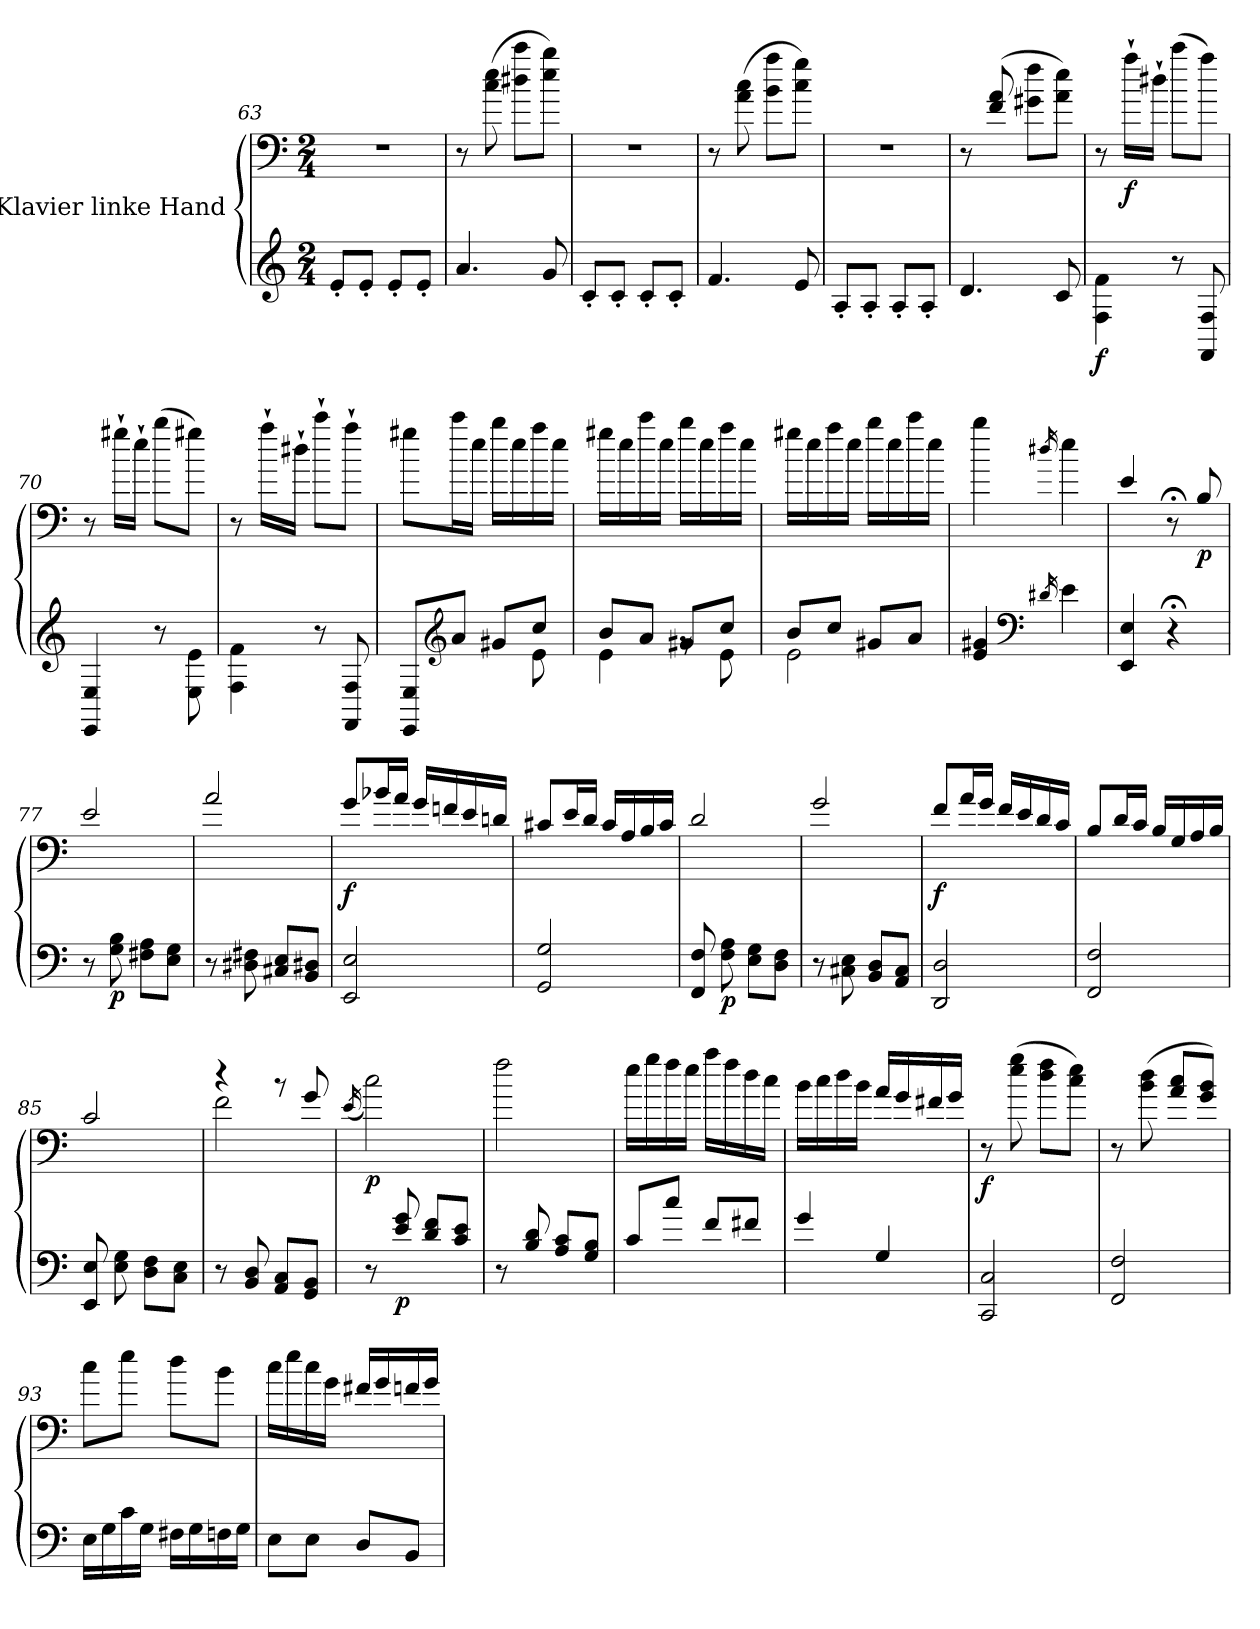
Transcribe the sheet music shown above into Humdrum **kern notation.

**kern	**kern	**dynam
*part1	*part1	*part1
*staff2	*staff1	*staff1/2
*I"Klavier linke Hand	*	*
*clefG2	*clefF4	*
*k[]	*k[]	*
*M2/4	*M2/4	*
=63	=63	=63
8e'/L	2r	.
8e'/J	.	.
8e'/L	.	.
8e'/J	.	.
=64	=64	=64
4.a/	8r	.
.	(>8cc\ 8ee\	.
.	8dd#X\ 8ccc\L	.
8g/	8ee\ 8bb\J)	.
!!LO:PB:g=z
=65	=65	=65
8c'/L	2r	.
8c'/J	.	.
8c'/L	.	.
8c'/J	.	.
=66	=66	=66
4.f/	8r	.
.	(>8a\ 8cc\	.
.	8b\ 8aa\L	.
8e/	8cc\ 8gg\J)	.
=67	=67	=67
8A'/L	2r	.
8A'/J	.	.
8A'/L	.	.
8A'/J	.	.
=68	=68	=68
4.d/	8r	.
.	(>8f/ 8a/	.
.	8g#X\ 8ff\L	.
8c/	8a\ 8ee\J)	.
=69	=69	=69
!	!	!LO:DY:b=2
4F\ 4f\	8r	f
!	!	!LO:DY:b
.	16aa`\LL	f
.	16dd#X`\JJ	.
8r	(>8ccc\L	.
8FF/ 8F/	8aa\J)	.
=70	=70	=70
4EE/ 4E/	8r	.
.	16gg#X`\LL	.
.	16ee`\JJ	.
8r	(>8bb\L	.
8E\ 8e\	8gg#X\J)	.
!!LO:LB:g=z
=71	=71	=71
4F\ 4f\	8r	.
.	16aa`\LL	.
.	16dd#X`\JJ	.
8r	8ccc`\L	.
8FF/ 8F/	8aa`\J	.
=72	=72	=72
*^	*	*
8EE/ 8E/L	4.ryy	8gg#X\L	.
*clefG2	*	*	*
8a/J	.	16ccc\L	.
.	.	16ee\JJ	.
8g#X/L	.	16bb\LL	.
.	.	16ee\	.
8cc/J	8e\	16aa\	.
.	.	16ee\JJ	.
=73	=73	=73	=73
8b/L	4e\	16gg#X\LL	.
.	.	16ee\	.
8a/J	.	16ccc\	.
.	.	16ee\JJ	.
8g#X/L	8rg	16bb\LL	.
.	.	16ee\	.
8cc/J	8e\	16aa\	.
.	.	16ee\JJ	.
=74	=74	=74	=74
8b/L	2e\	16gg#X\LL	.
.	.	16ee\	.
8cc/J	.	16aa\	.
.	.	16ee\JJ	.
8g#X/L	.	16bb\LL	.
.	.	16ee\	.
8a/J	.	16ccc\	.
.	.	16ee\JJ	.
*v	*v	*	*
=75	=75	=75
4e/ 4g#X/	4bb\	.
*clefF4	*	*
16qd#X/	16qdd#X/	.
4e\	4ee\	.
=76	=76	=76
4EE/ 4E/	4e/	.
4r;<	8r;<	.
!	!	!LO:DY:b
.	8B/	p
!!LO:LB:g=z
=77	=77	=77
8r	2e/	.
!	!	!LO:DY:b=2
8G\ 8B\	.	p
8F#X\ 8A\L	.	.
8E\ 8G\J	.	.
=78	=78	=78
8r	2a/	.
8D#X\ 8F#X\	.	.
8C#X/ 8E/L	.	.
8BB/ 8D#X/J	.	.
=79	=79	=79
!	!	!LO:DY:b
2EE/ 2E/	8g/L	f
.	16b-X/L	.
.	16a/JJ	.
.	16g/LL	.
.	16fn/	.
.	16e/	.
.	16dn/JJ	.
=80	=80	=80
2GG/ 2G/	8c#X/L	.
.	16e/L	.
.	16d/JJ	.
.	16c#/LL	.
.	16A/	.
.	16B/	.
.	16c#/JJ	.
=81	=81	=81
8FF/ 8F/	2d/	.
!	!	!LO:DY:b=2
8F\ 8A\	.	p
8E\ 8G\L	.	.
8D\ 8F\J	.	.
=82	=82	=82
8r	2g/	.
8C#X\ 8E\	.	.
8BB/ 8D/L	.	.
8AA/ 8C#/J	.	.
!!LO:LB:g=z
=83	=83	=83
!	!	!LO:DY:b
2DD/ 2D/	8f/L	f
.	16a/L	.
.	16g/JJ	.
.	16f/LL	.
.	16e/	.
.	16d/	.
.	16c/JJ	.
=84	=84	=84
2FF/ 2F/	8B/L	.
.	16d/L	.
.	16c/JJ	.
.	16B/LL	.
.	16G/	.
.	16A/	.
.	16B/JJ	.
=85	=85	=85
8EE/ 8E/	2c/	.
8E\ 8G\	.	.
8D\ 8F\L	.	.
8C\ 8E\J	.	.
=86	=86	=86
*	*^	*
8r	4r	2f\	.
8BB/ 8D/	.	.	.
8AA/ 8C/L	8r	.	.
8GG/ 8BB/J	8g/	.	.
*	*v	*v	*
=87	=87	=87
.	(>16qe/	.
!	!	!LO:DY:b
8r	2cc\)	p
!	!	!LO:DY:b=2
8e/ 8g/	.	p
8d/ 8f/L	.	.
8c/ 8e/J	.	.
=88	=88	=88
8r	2ff\	.
8B/ 8d/	.	.
8A/ 8c/L	.	.
8G/ 8B/J	.	.
!!LO:LB:g=z
=89	=89	=89
8c/L	16ee\LL	.
.	16gg\	.
8cc/J	16ff\	.
.	16ee\JJ	.
8f/L	16aa\LL	.
.	16ff\	.
8f#X/J	16dd\	.
.	16cc\JJ	.
=90	=90	=90
4g/	16b\LL	.
.	16cc\	.
.	16dd\	.
.	16b\JJ	.
4G/	16a/LL	.
.	16g/	.
.	16f#X/	.
.	16g/JJ	.
=91	=91	=91
!	!	!LO:DY:b
2CC/ 2C/	8r	f
.	(>8ee\ 8gg\	.
.	8dd\ 8ff\L	.
.	8cc\ 8ee\J)	.
=92	=92	=92
2FF/ 2F/	8r	.
.	(>8b\ 8dd\	.
.	8a/ 8cc/L	.
.	8g/ 8b/J)	.
=93	=93	=93
16E\LL	8cc\L	.
16G\	.	.
16c\	8ee\J	.
16G\JJ	.	.
16F#X\LL	8dd\L	.
16G\	.	.
16Fn\	8b\J	.
16G\JJ	.	.
=94	=94	=94
8E\L	16cc\LL	.
.	16ee\	.
8E\J	16cc\	.
.	16g\JJ	.
8D/L	16f#X/LL	.
.	16g/	.
8BB/J	16fn/	.
.	16g/JJ	.
=	=	=
*-	*-	*-
